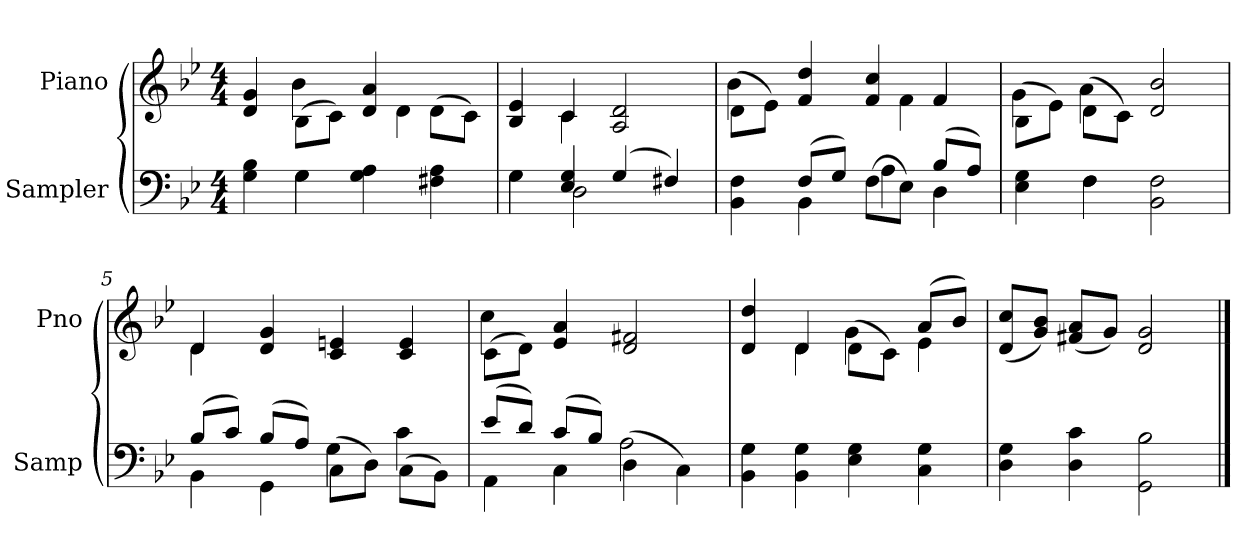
**kern	**kern
*part2	*part1
*staff2	*staff1
*I"Sampler	*I"Piano
*I'Samp	*I'Pno
*clefF4	*clefG2
*k[b-e-]	*k[b-e-]
*B-:	*B-:
*M4/4	*M4/4
=1	=1
*^	*^
4G 4B-	4ryy	4d 4g	4ryy
4G\	4G	(8B-\L	4b-
.	.	8c\J)	.
4G 4A	2ryy	4d 4a	8ryy
.	.	.	4d
4F#X 4A	.	(8d\L	.
.	.	8c\J)	8ryy
=2	=2	=2	=2
4G\	4G	4B- 4e-	4ryy
4E- 4G	2D	4c/	4c
(4G/	.	2A 2d	2ryy
4F#X/)	4ryy	.	.
=3	=3	=3	=3
4BB- 4F	4ryy	(8d\L	4b-
.	.	8e-\J)	.
(8F/L	4BB-	4f 4dd	4.ryy
8G/J)	.	.	.
(8F\L	4A	4f 4cc	.
8E-\J)	.	.	4f
(8B-/L	4D	4f/	.
8A/J)	.	.	8ryy
=4	=4	=4	=4
4E- 4G	4ryy	(8B-\L	4g
.	.	8e-\J)	.
4F\	4F	(8d\L	4a
.	.	8c\J)	.
2BB- 2F	2ryy	2d 2b-	2ryy
=5	=5	=5	=5
(8B-/L	4BB-	4d/	4d
8c/J)	.	.	.
(8B-/L	4GG	4d 4g	2.ryy
8A/J)	.	.	.
(8C\L	4G	4c 4en	.
8D\J)	.	.	.
(8C\L	4c	4c 4e	.
8BB-\J)	.	.	.
=6	=6	=6	=6
(8e-/L	4AA	(8c\L	4cc
8d/J)	.	8d\J)	.
(8c/L	4C	4e- 4a	2.ryy
8B-/J)	.	.	.
(4D\	2A	2d 2f#X	.
4C\)	.	.	.
*v	*v	*	*
=7	=7	=7
4BB- 4G	4d 4dd	4ryy
4BB- 4G	4d/	4d
4E- 4G	(8d\L	4g
.	8c\J)	.
4C 4G	(8a/L	4e-
.	8b-/J)	.
*	*v	*v
=8	=8
4D 4G	(8d/ 8cc/L
.	8g/ 8b-/J)
4D 4c	(8f#X/ 8a/L
.	8g/J)
2GG 2B-	2d 2g
==	==
*-	*-
